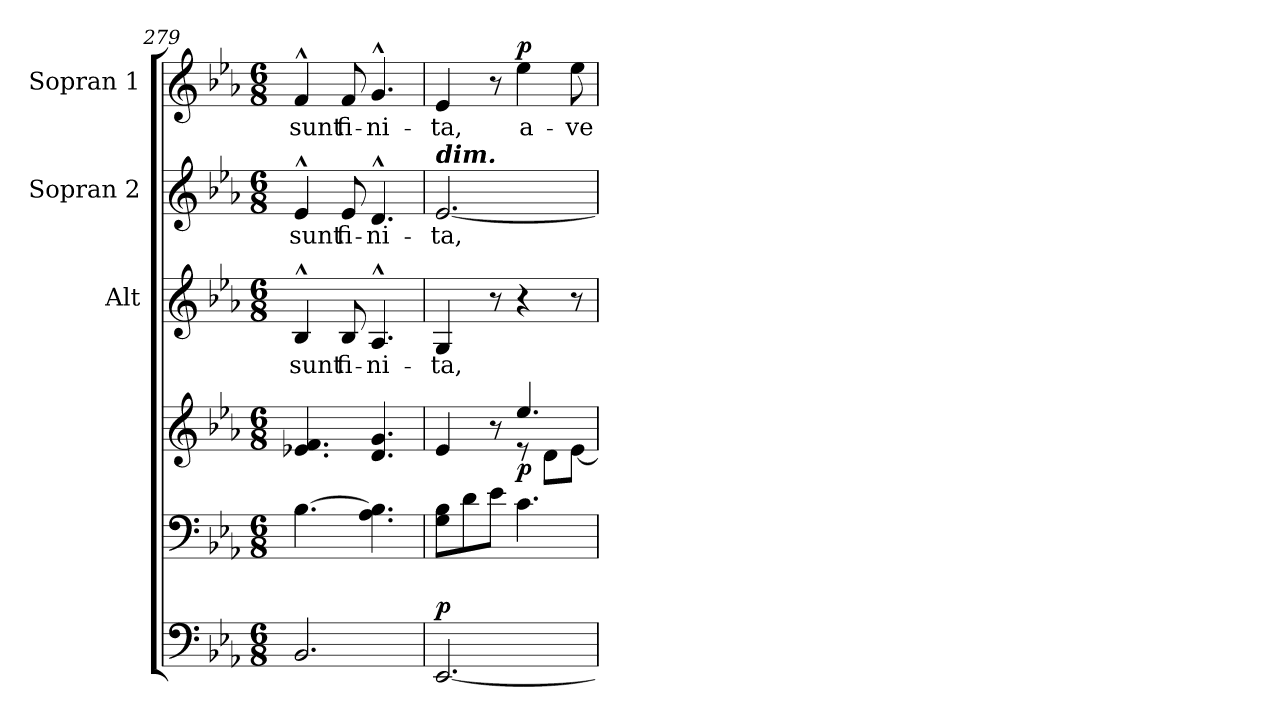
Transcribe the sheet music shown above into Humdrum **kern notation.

**kern	**dynam	**kern	**kern	**dynam	**kern	**text	**kern	**text	**kern	**text	**dynam
*part5	*part5	*part4	*part4	*part4	*part3	*part3	*part2	*part2	*part1	*part1	*part1
*staff6	*staff6	*staff5	*staff4	*staff4/5	*staff3	*staff3	*staff2	*staff2	*staff1	*staff1	*staff1
*	*	*	*	*	*I"Alt	*	*I"Sopran 2	*	*I"Sopran 1	*	*
*	*	*	*	*	*I'A.	*	*I'S. 2	*	*I'S. 1	*	*
!!LO:LB:g=z
*clefF4	*	*clefF4	*clefG2	*	*clefG2	*	*clefG2	*	*clefG2	*	*
*k[b-e-a-]	*	*k[b-e-a-]	*k[b-e-a-]	*	*k[b-e-a-]	*	*k[b-e-a-]	*	*k[b-e-a-]	*	*
*E-:	*	*E-:	*E-:	*	*E-:	*	*E-:	*	*E-:	*	*
*M6/8	*	*M6/8	*M6/8	*	*M6/8	*	*M6/8	*	*M6/8	*	*
=279	=279	=279	=279	=279	=279	=279	=279	=279	=279	=279	=279
!	!	!	!	!	!	!LO:LY:b	!	!LO:LY:b	!	!LO:LY:b	!
2.BB-/	.	[4.B-\	4.e-X/ 4.f/	.	4B-^^>/	sunt	4e-^^>/	sunt	4f^^>/	sunt	.
!	!	!	!	!	!	!LO:LY:b	!	!LO:LY:b	!	!LO:LY:b	!
.	.	.	.	.	8B-/	fi-	8e-/	fi-	8f/	fi-	.
!	!	!	!	!	!	!LO:LY:b	!	!LO:LY:b	!	!LO:LY:b	!
.	.	4.A-\ 4.B-\]	4.d/ 4.g/	.	4.A-^^>/	-ni-	4.d^^>/	-ni-	4.g^^>/	-ni-	.
=280	=280	=280	=280	=280	=280	=280	=280	=280	=280	=280	=280
*	*	*	*^	*	*	*	*	*	*	*	*
!	!	!	!	!	!	!	!	!LO:TX:a:Bi:t=dim.	!	!	!	!
!	!LO:DY:a	!	!	!	!	!	!LO:LY:b	!	!LO:LY:b	!	!LO:LY:b	!
[2.EE-/	p	8G\ 8B-\L	4e-/	4.ryy	.	4G/	-ta,	[2.e-/	-ta,	4e-/	-ta,	.
.	.	8d\	.	.	.	.	.	.	.	.	.	.
.	.	8e-\J	8r	.	.	8r	.	.	.	8r	.	.
!	!	!	!	!	!LO:DY:b	!	!	!	!	!	!LO:LY:b	!LO:DY:a
.	.	4.c\	4.ee-/	8re	p	4r	.	.	.	4ee-\	a-	p
.	.	.	.	8d\L	.	.	.	.	.	.	.	.
!	!	!	!	!	!	!	!	!	!	!	!LO:LY:b	!
.	.	.	.	[<8e-\J	.	8r	.	.	.	8ee-\	-ve	.
*	*	*	*v	*v	*	*	*	*	*	*	*	*
=	=	=	=	=	=	=	=	=	=	=	=
*-	*-	*-	*-	*-	*-	*-	*-	*-	*-	*-	*-
